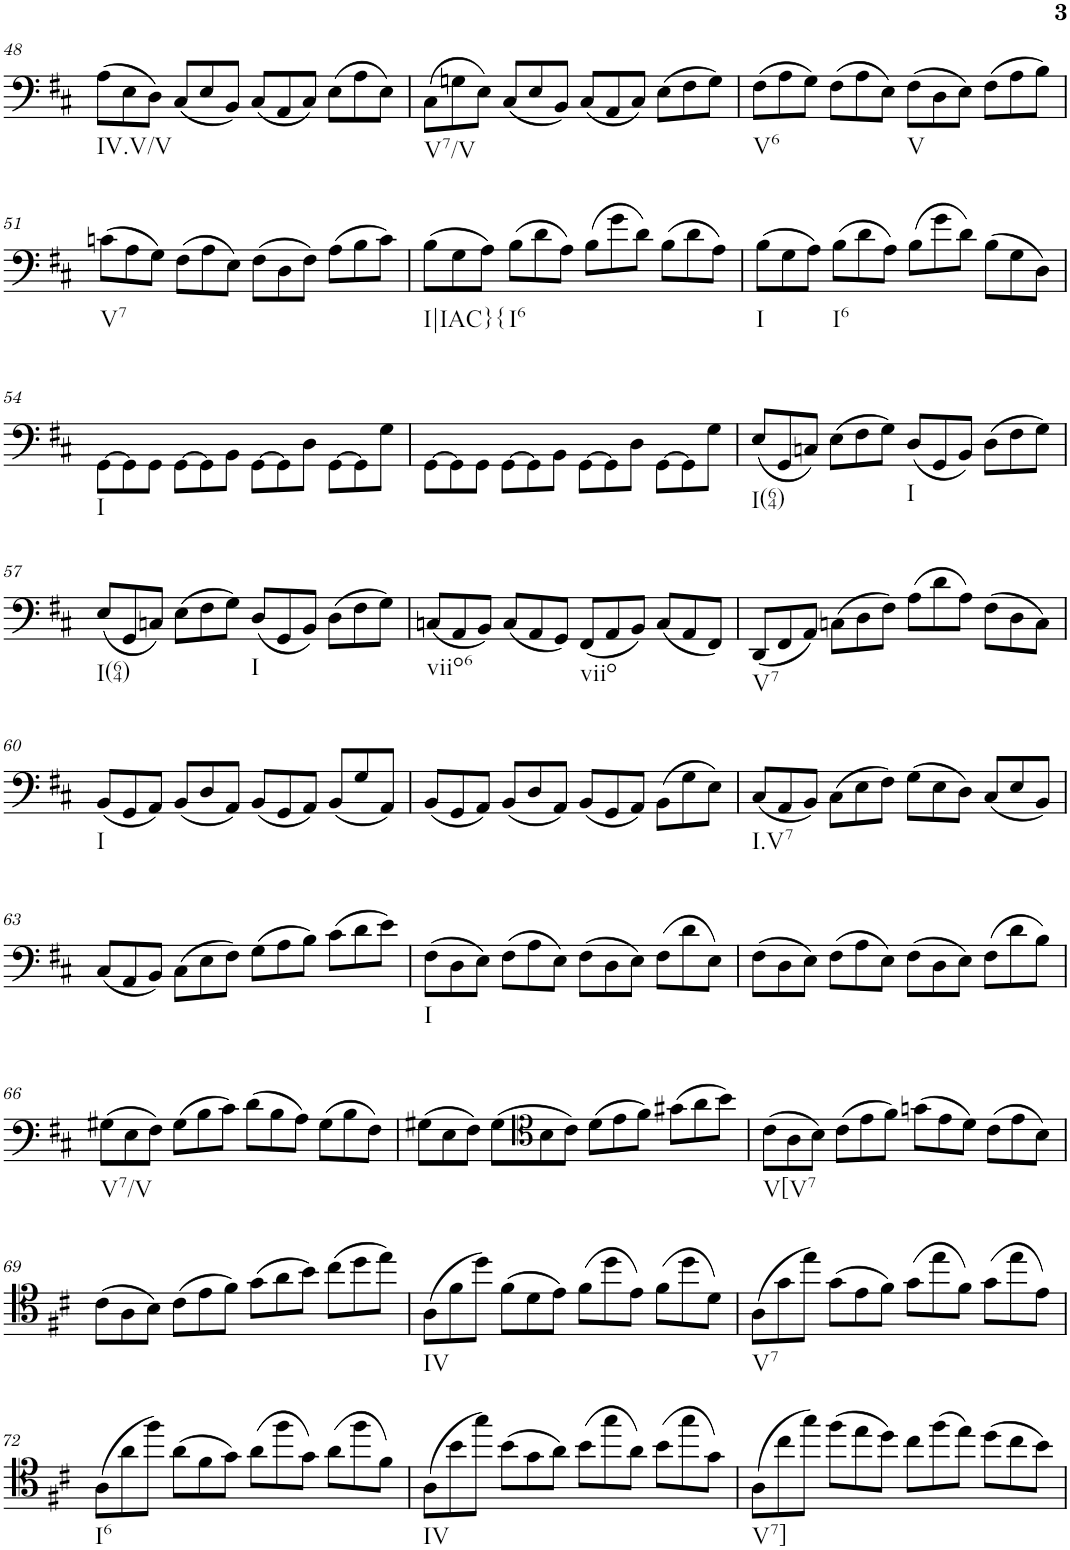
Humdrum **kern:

**kern
*part1
*staff1
*I"Piano
*I'Pno.
!!LO:PB:g=z
*clefF4
*k[f#c#]
*M12/8
=48
!LO:TX:b:t=IV.V/V
(8A\L
8E\
8D\J)
(8C#/L
8E/
8BB/J)
(8C#/L
8AA/
8C#/J)
(8E\L
8A\
8E\J)
=49
!LO:TX:b:t=V7/V
(8C#\L
8Gn\
8E\J)
(8C#/L
8E/
8BB/J)
(8C#/L
8AA/
8C#/J)
(8E\L
8F#\
8G\J)
=50
!LO:TX:b:t=V6
(8F#\L
8A\
8G\J)
(8F#\L
8A\
8E\J)
!LO:TX:b:t=V
(8F#\L
8D\
8E\J)
(8F#\L
8A\
8B\J)
!!LO:LB:g=z
=51
!LO:TX:b:t=V7
(8cn\L
8A\
8G\J)
(8F#\L
8A\
8E\J)
(8F#\L
8D\
8F#\J)
(8A\L
8B\
8c\J)
=52
!LO:TX:b:t=I|IAC}{
(8B\L
8G\
8A\J)
!LO:TX:b:t=I6
(8B\L
8d\
8A\J)
(8B\L
8g\
8d\J)
(8B\L
8d\
8A\J)
=53
!LO:TX:b:t=I
(8B\L
8G\
8A\J)
!LO:TX:b:t=I6
(8B\L
8d\
8A\J)
(8B\L
8g\
8d\J)
(8B\L
8G\
8D\J)
!!LO:LB:g=z
=54
!LO:TX:b:t=I
[8GG\L
8GG\]
8GG\J
[8GG\L
8GG\]
8BB\J
[8GG\L
8GG\]
8D\J
[8GG\L
8GG\]
8G\J
=55
[8GG\L
8GG\]
8GG\J
[8GG\L
8GG\]
8BB\J
[8GG\L
8GG\]
8D\J
[8GG\L
8GG\]
8G\J
=56
!LO:TX:b:t=I(64)
(8E/L
8GG/
8Cn/J)
(8E\L
8F#\
8G\J)
!LO:TX:b:t=I
(8D/L
8GG/
8BB/J)
(8D\L
8F#\
8G\J)
!!LO:LB:g=z
=57
!LO:TX:b:t=I(64)
(8E/L
8GG/
8Cn/J)
(8E\L
8F#\
8G\J)
!LO:TX:b:t=I
(8D/L
8GG/
8BB/J)
(8D\L
8F#\
8G\J)
=58
!LO:TX:b:t=viio6
(8Cn/L
8AA/
8BB/J)
(8C/L
8AA/
8GG/J)
!LO:TX:b:t=viio
(8FF#/L
8AA/
8BB/J)
(8C/L
8AA/
8FF#/J)
=59
!LO:TX:b:t=V7
(8DD/L
8FF#/
8AA/J)
(8Cn\L
8D\
8F#\J)
(8A\L
8d\
8A\J)
(8F#\L
8D\
8C\J)
!!LO:LB:g=z
=60
!LO:TX:b:t=I
(8BB/L
8GG/
8AA/J)
(8BB/L
8D/
8AA/J)
(8BB/L
8GG/
8AA/J)
(8BB/L
8G/
8AA/J)
=61
(8BB/L
8GG/
8AA/J)
(8BB/L
8D/
8AA/J)
(8BB/L
8GG/
8AA/J)
(8BB\L
8G\
8E\J)
=62
!LO:TX:b:t=I.V7
(8C#/L
8AA/
8BB/J)
(8C#\L
8E\
8F#\J)
(8G\L
8E\
8D\J)
(8C#/L
8E/
8BB/J)
!!LO:LB:g=z
=63
(8C#/L
8AA/
8BB/J)
(8C#\L
8E\
8F#\J)
(8G\L
8A\
8B\J)
(8c#\L
8d\
8e\J)
=64
!LO:TX:b:t=I
(8F#\L
8D\
8E\J)
(8F#\L
8A\
8E\J)
(8F#\L
8D\
8E\J)
(8F#\L
8d\
8E\J)
=65
(8F#\L
8D\
8E\J)
(8F#\L
8A\
8E\J)
(8F#\L
8D\
8E\J)
(8F#\L
8d\
8B\J)
!!LO:LB:g=z
=66
!LO:TX:b:t=V7/V
(8G#X\L
8E\
8F#\J)
(8G#\L
8B\
8c#\J)
(8d\L
8B\
8A\J)
(8G#\L
8B\
8F#\J)
=67
(8G#X\L
8E\
8F#\J)
(8G#\L
*clefC4
8B\
8c#\J)
(8d\L
8e\
8f#\J)
(8g#X\L
8a\
8b\J)
=68
!LO:TX:b:t=V[V7
(8c#\L
8A\
8B\J)
(8c#\L
8e\
8f#\J)
(8gn\L
8e\
8d\J)
(8c#\L
8e\
8B\J)
!!LO:LB:g=z
=69
(8c#\L
8A\
8B\J)
(8c#\L
8e\
8f#\J)
(8g\L
8a\
8b\J)
(8cc#\L
8dd\
8ee\J)
=70
!LO:TX:b:t=IV
(8A\L
8f#\
8dd\J)
(8f#\L
8d\
8e\J)
(8f#\L
8dd\
8e\J)
(8f#\L
8dd\
8d\J)
=71
!LO:TX:b:t=V7
(8A\L
8g\
8ee\J)
(8g\L
8e\
8f#\J)
(8g\L
8ee\
8f#\J)
(8g\L
8ee\
8e\J)
!!LO:LB:g=z
=72
!LO:TX:b:t=I6
(8A\L
8a\
8ff#\J)
(8a\L
8f#\
8g\J)
(8a\L
8ff#\
8g\J)
(8a\L
8ff#\
8f#\J)
=73
!LO:TX:b:t=IV
(8A\L
8b\
8gg\J)
(8b\L
8g\
8a\J)
(8b\L
8gg\
8a\J)
(8b\L
8gg\
8g\J)
=74
!LO:TX:b:t=V7]
(8A\L
8cc#\
8gg\J)
(8ff#\L
8ee\
8dd\J)
8cc#\L
(8ff#\
8ee\J)
(8dd\L
8cc#\
8b\J)
=
*-
